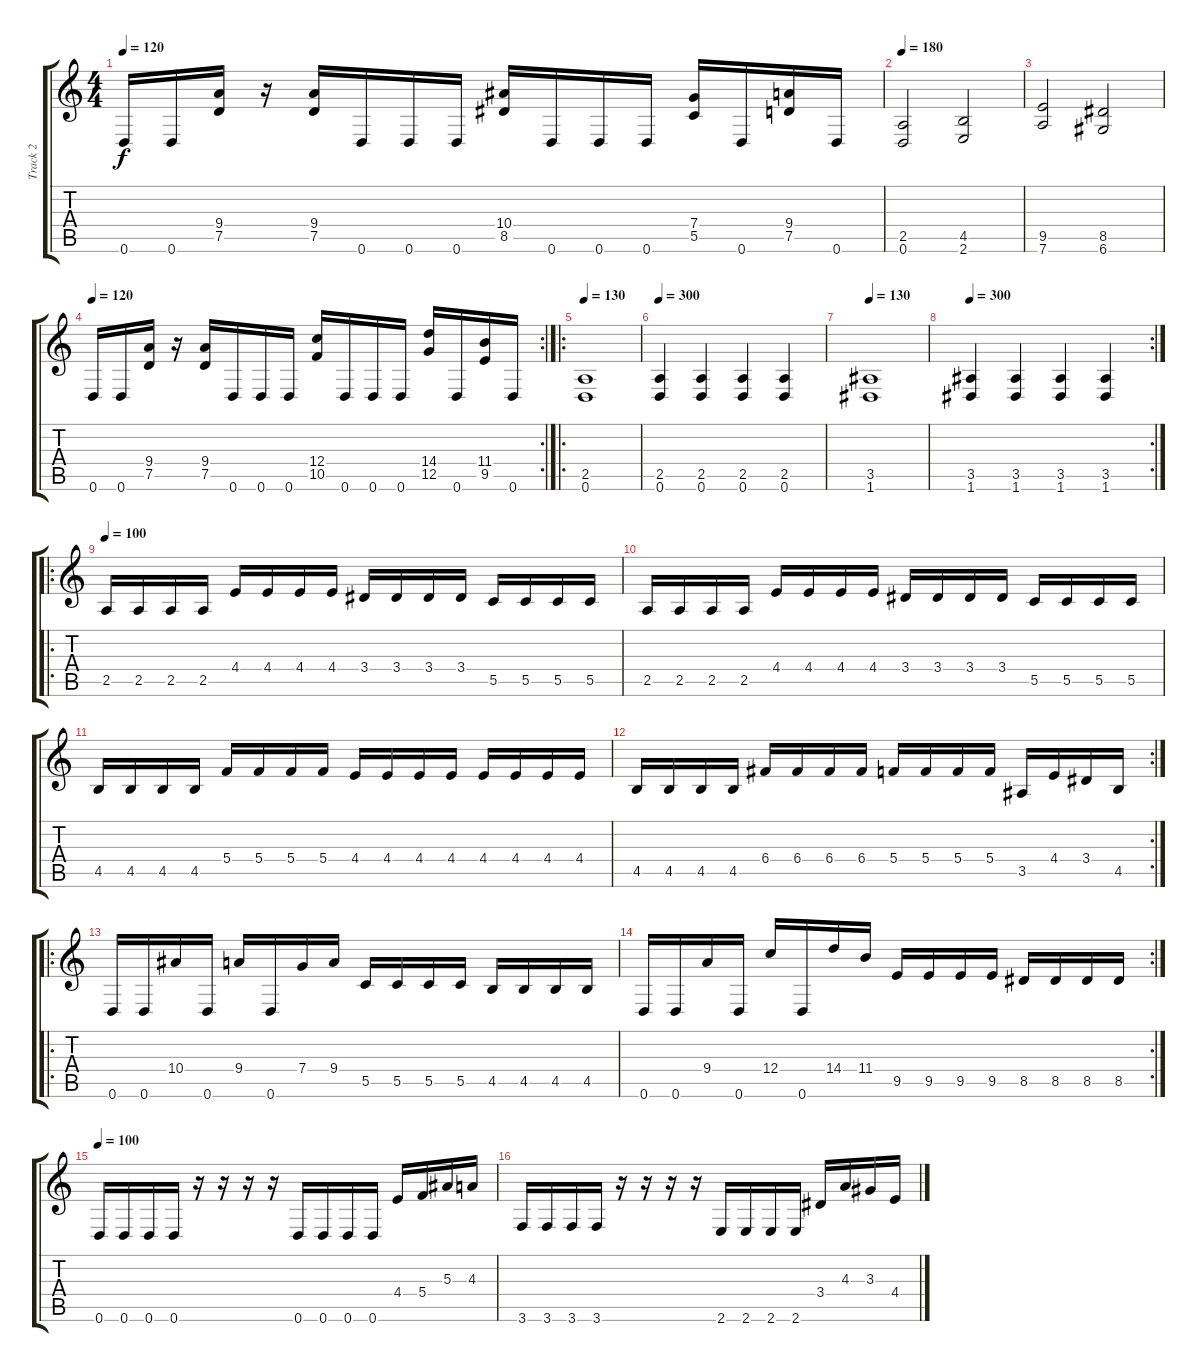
\track ("Track 2" "Track 2") {instrument overdrivenguitar}
\staff {score tabs}
\tuning (D4 A3 F3 C3 G2 D2) {hide}
\ts (4 4)
\tempo 120
\clef g2
\ks c
0.6.16{dy f} 0.6.16 (9.4 7.5).16 r.16 (9.4 7.5).16 0.6.16 0.6.16 0.6.16 (10.4 8.5).16 0.6.16 0.6.16 0.6.16 (7.4 5.5).16 0.6.16 (9.4 7.5).16 0.6.16 |
\tempo 180
(2.5 0.6).2 (4.5 2.6).2 |
(9.5 7.6).2 (8.5 6.6).2 |
\rc 2
\tempo 120
0.6.16 0.6.16 (9.4 7.5).16 r.16 (9.4 7.5).16 0.6.16 0.6.16 0.6.16 (12.4 10.5).16 0.6.16 0.6.16 0.6.16 (14.4 12.5).16 0.6.16 (11.4 9.5).16 0.6.16 |
\ro
\tempo 130
(2.5 0.6).1 |
\tempo 300
(2.5 0.6).4 (2.5 0.6).4 (2.5 0.6).4 (2.5 0.6).4 |
\tempo 130
(3.5 1.6).1 |
\rc 2
\tempo 300
(3.5 1.6).4 (3.5 1.6).4 (3.5 1.6).4 (3.5 1.6).4 |
\ro
\tempo 100
2.5.16 2.5.16 2.5.16 2.5.16 4.4.16 4.4.16 4.4.16 4.4.16 3.4.16 3.4.16 3.4.16 3.4.16 5.5.16 5.5.16 5.5.16 5.5.16 |
2.5.16 2.5.16 2.5.16 2.5.16 4.4.16 4.4.16 4.4.16 4.4.16 3.4.16 3.4.16 3.4.16 3.4.16 5.5.16 5.5.16 5.5.16 5.5.16 |
4.5.16 4.5.16 4.5.16 4.5.16 5.4.16 5.4.16 5.4.16 5.4.16 4.4.16 4.4.16 4.4.16 4.4.16 4.4.16 4.4.16 4.4.16 4.4.16 |
\rc 2
4.5.16 4.5.16 4.5.16 4.5.16 6.4.16 6.4.16 6.4.16 6.4.16 5.4.16 5.4.16 5.4.16 5.4.16 3.5.16 4.4.16 3.4.16 4.5.16 |
\ro
0.6.16 0.6.16 10.4.16 0.6.16 9.4.16 0.6.16 7.4.16 9.4.16 5.5.16 5.5.16 5.5.16 5.5.16 4.5.16 4.5.16 4.5.16 4.5.16 |
\rc 2
0.6.16 0.6.16 9.4.16 0.6.16 12.4.16 0.6.16 14.4.16 11.4.16 9.5.16 9.5.16 9.5.16 9.5.16 8.5.16 8.5.16 8.5.16 8.5.16 |
\tempo 100
0.6.16 0.6.16 0.6.16 0.6.16 r.16 r.16 r.16 r.16 0.6.16 0.6.16 0.6.16 0.6.16 4.4.16 5.4.16 5.3.16 4.3.16 |
3.6.16 3.6.16 3.6.16 3.6.16 r.16 r.16 r.16 r.16 2.6.16 2.6.16 2.6.16 2.6.16 3.4.16 4.3.16 3.3.16 4.4.16
